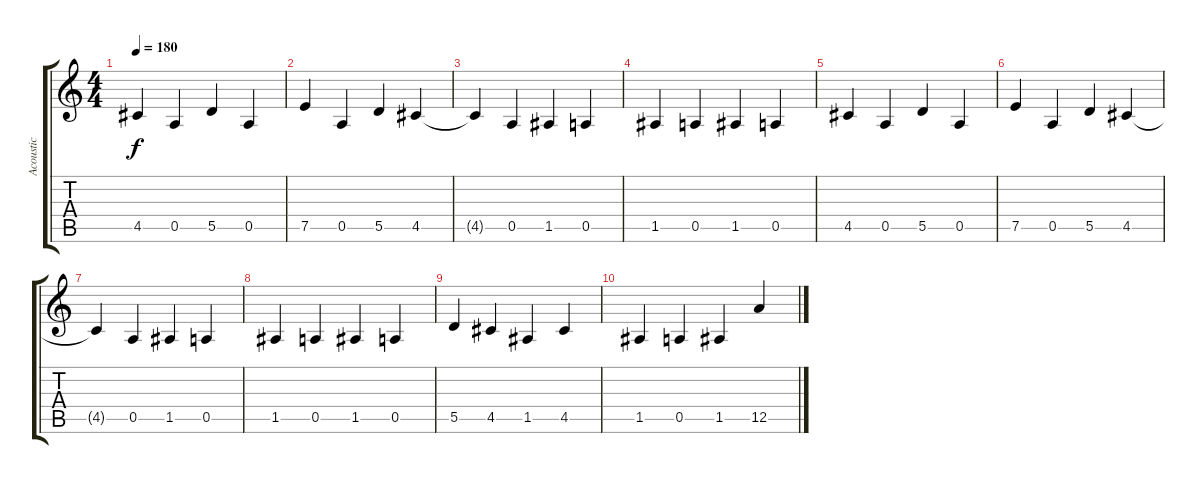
\track ("Acoustic" "Acoustic") {instrument acousticguitarsteel}
\staff {score tabs}
\tuning (E4 B3 G3 D3 A2 E2) {hide}
\ts (4 4)
\tempo 180
\clef g2
\ks c
4.5.4{dy f} 0.5.4 5.5.4 0.5.4 |
7.5.4 0.5.4 5.5.4 4.5.4 |
4.5{t}.4 0.5.4 1.5.4 0.5.4 |
1.5.4 0.5.4 1.5.4 0.5.4 |
4.5.4 0.5.4 5.5.4 0.5.4 |
7.5.4 0.5.4 5.5.4 4.5.4 |
4.5{t}.4 0.5.4 1.5.4 0.5.4 |
1.5.4 0.5.4 1.5.4 0.5.4 |
5.5.4 4.5.4 1.5.4 4.5.4 |
1.5.4 0.5.4 1.5.4 12.5.4
